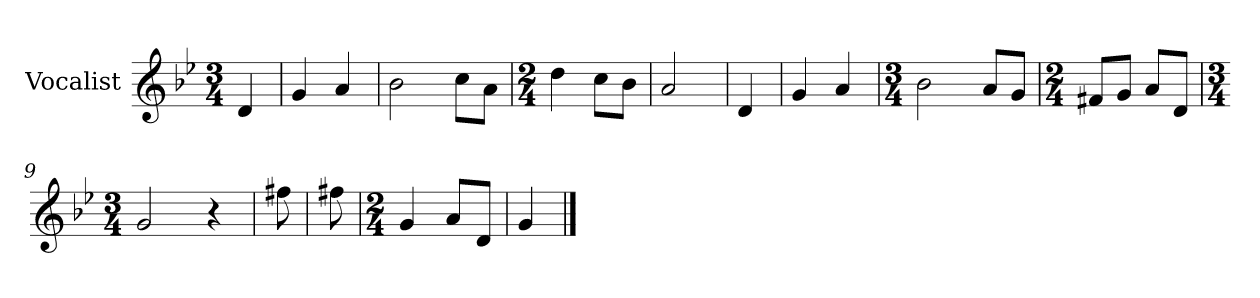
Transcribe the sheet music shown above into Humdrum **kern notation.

**kern
*part1
*staff1
*I"Vocalist
*k[b-e-]
*g:
*M3/4
=
4d
=1
4g
4a
=2
2b-
8ccL
8aJ
=3
*M2/4
4dd
8ccL
8b-J
=4
2a
=5
4d
=6
4g
4a
=7
*M3/4
2b-
8aL
8gJ
=8
*M2/4
8f#XL
8gJ
8aL
8dJ
=9
*M3/4
2g
4r
=10
8ff#X
=11
8ff#X
=12
*M2/4
4g
8aL
8dJ
=13
4g
==
*-
